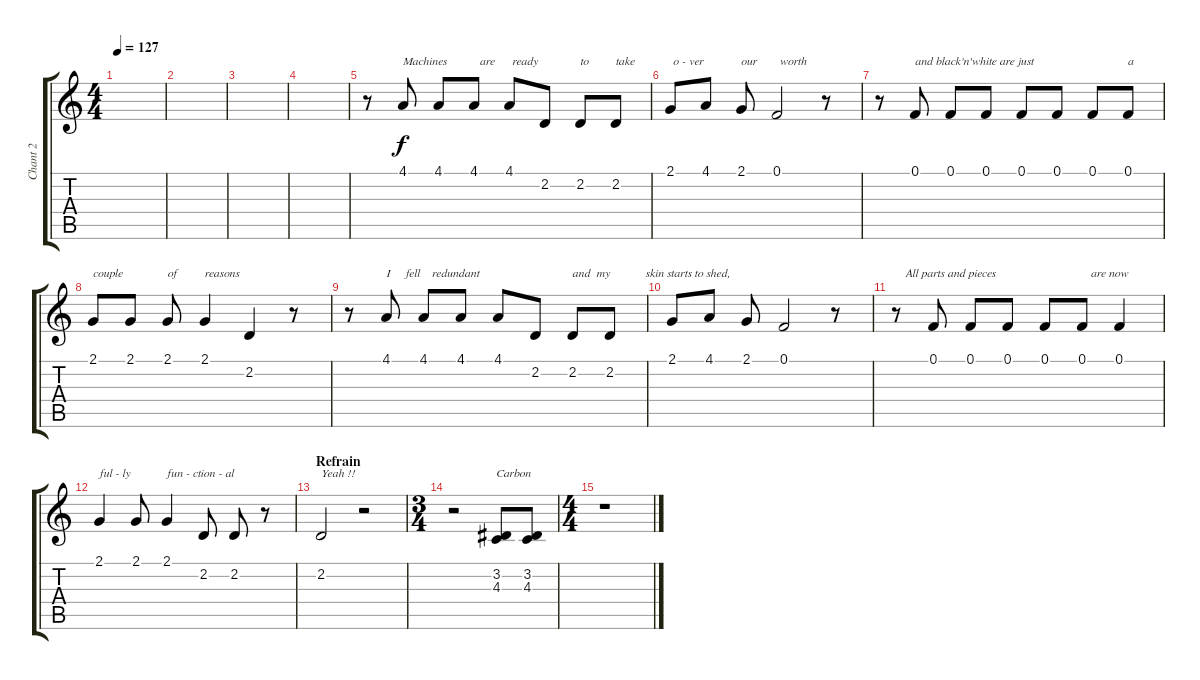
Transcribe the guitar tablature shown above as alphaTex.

\track ("Chant 2" "Chant 2") {instrument lead8bassandlead}
\staff {score tabs}
\tuning (F4 C4 Ab3 Eb3 Bb2 F2) {hide}
\ts (4 4)
\tempo 127
\clef g2
\ks c
|
|
|
|
r.8 4.1.8{txt "Machines"} 4.1.8 4.1.8{txt "  are"} 4.1.8{txt " ready"} 2.2.8 2.2.8{txt "to "} 2.2.8{txt "take"} |
2.1.8{txt " o - ver"} 4.1.8 2.1.8{txt "our"} 0.1.2{txt " worth"} r.8 |
r.8 0.1.8{txt "and black'n'white are just"} 0.1.8 0.1.8 0.1.8 0.1.8 0.1.8 0.1.8{txt "a"} |
2.1.8{txt "couple"} 2.1.8 2.1.8{txt "of"} 2.1.4{txt "reasons"} 2.2.4 r.8 |
r.8 4.1.8{txt "I     fell    redundant"} 4.1.8 4.1.8 4.1.8 2.2.8 2.2.8{txt "and  my"} 2.2.8{txt "            skin starts to shed,"} |
2.1.8 4.1.8 2.1.8 0.1.2 r.8 |
r.8{txt "   All parts and pieces"} 0.1.8 0.1.8 0.1.8 0.1.8 0.1.8{txt "   are now"} 0.1.4 |
2.1.4{txt "ful - ly"} 2.1.8 2.1.4{txt "fun - ction - al"} 2.2.8 2.2.8 r.8 |
\section ("" "Refrain")
2.2.2{txt "Yeah !!"} r.2 |
\ts (3 4)
r.2 (3.2 4.3).8{txt "Carbon"} (3.2 4.3).8 |
\ts (4 4)
r.1
